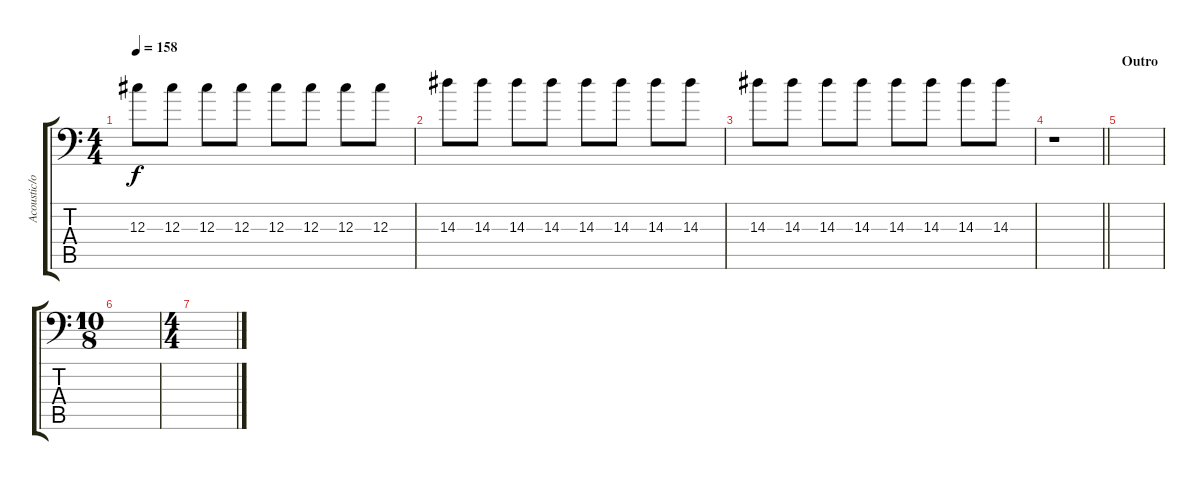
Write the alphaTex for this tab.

\track ("Acoustic/other guitar" "Acoustic/o") {instrument acousticguitarsteel}
\staff {score tabs}
\tuning (Bb3 F3 Db3 Ab2 Eb2 Bb1) {hide}
\ts (4 4)
\tempo 158
\clef f4
\ks c
12.3.8{dy f} 12.3.8 12.3.8 12.3.8 12.3.8 12.3.8 12.3.8 12.3.8 |
14.3.8 14.3.8 14.3.8 14.3.8 14.3.8 14.3.8 14.3.8 14.3.8 |
14.3.8 14.3.8 14.3.8 14.3.8 14.3.8 14.3.8 14.3.8 14.3.8 |
\barLineRight lightlight
r.1 |
\section ("" "Outro")
|
\ts (10 8)
|
\ts (4 4)
